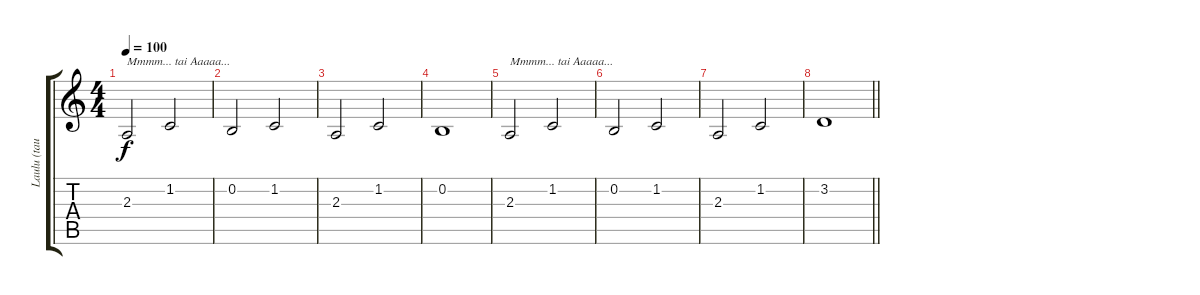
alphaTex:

\track ("Laulu (tausta)" "Laulu (tau") {instrument lead3calliope}
\staff {score tabs}
\tuning (E4 B3 G3 D3 A2 E2) {hide}
\ts (4 4)
\tempo 100
\clef g2
\ks c
2.3.2{txt "Mmmm... tai Aaaaa..." dy f} 1.2.2 |
0.2.2 1.2.2 |
2.3.2 1.2.2 |
0.2.1 |
2.3.2{txt "Mmmm... tai Aaaaa..."} 1.2.2 |
0.2.2 1.2.2 |
2.3.2 1.2.2 |
\barLineRight lightlight
3.2.1
